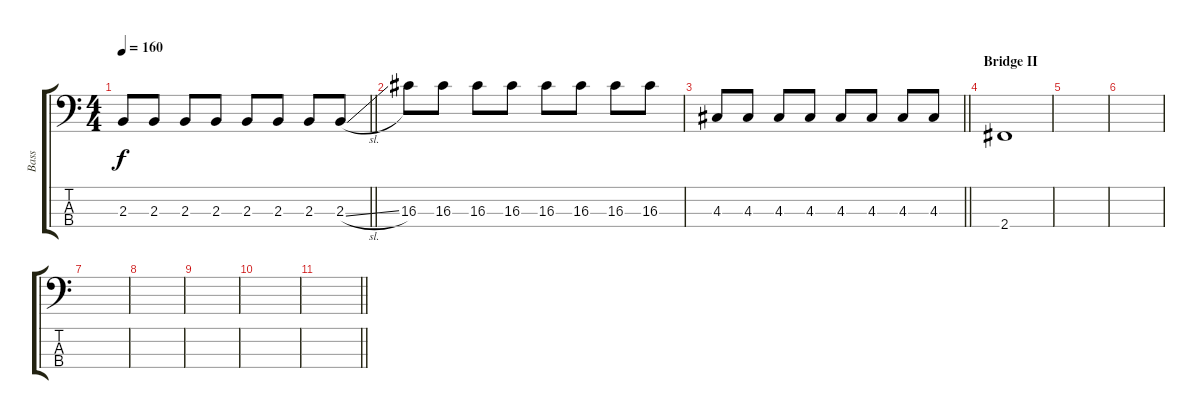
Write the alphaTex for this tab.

\track ("Bass" "Bass") {instrument electricbassfinger}
\staff {score tabs}
\tuning (G2 D2 A1 E1) {hide}
\ts (4 4)
\tempo 160
\clef f4
\barLineRight lightlight
\ks c
2.3.8{dy f} 2.3.8 2.3.8 2.3.8 2.3.8 2.3.8 2.3.8 2.3{sl}.8 |
16.3.8 16.3.8 16.3.8 16.3.8 16.3.8 16.3.8 16.3.8 16.3.8 |
\barLineRight lightlight
4.3.8 4.3.8 4.3.8 4.3.8 4.3.8 4.3.8 4.3.8 4.3.8 |
\section ("" "Bridge II")
2.4.1 |
|
|
|
|
|
|
\barLineRight lightlight
